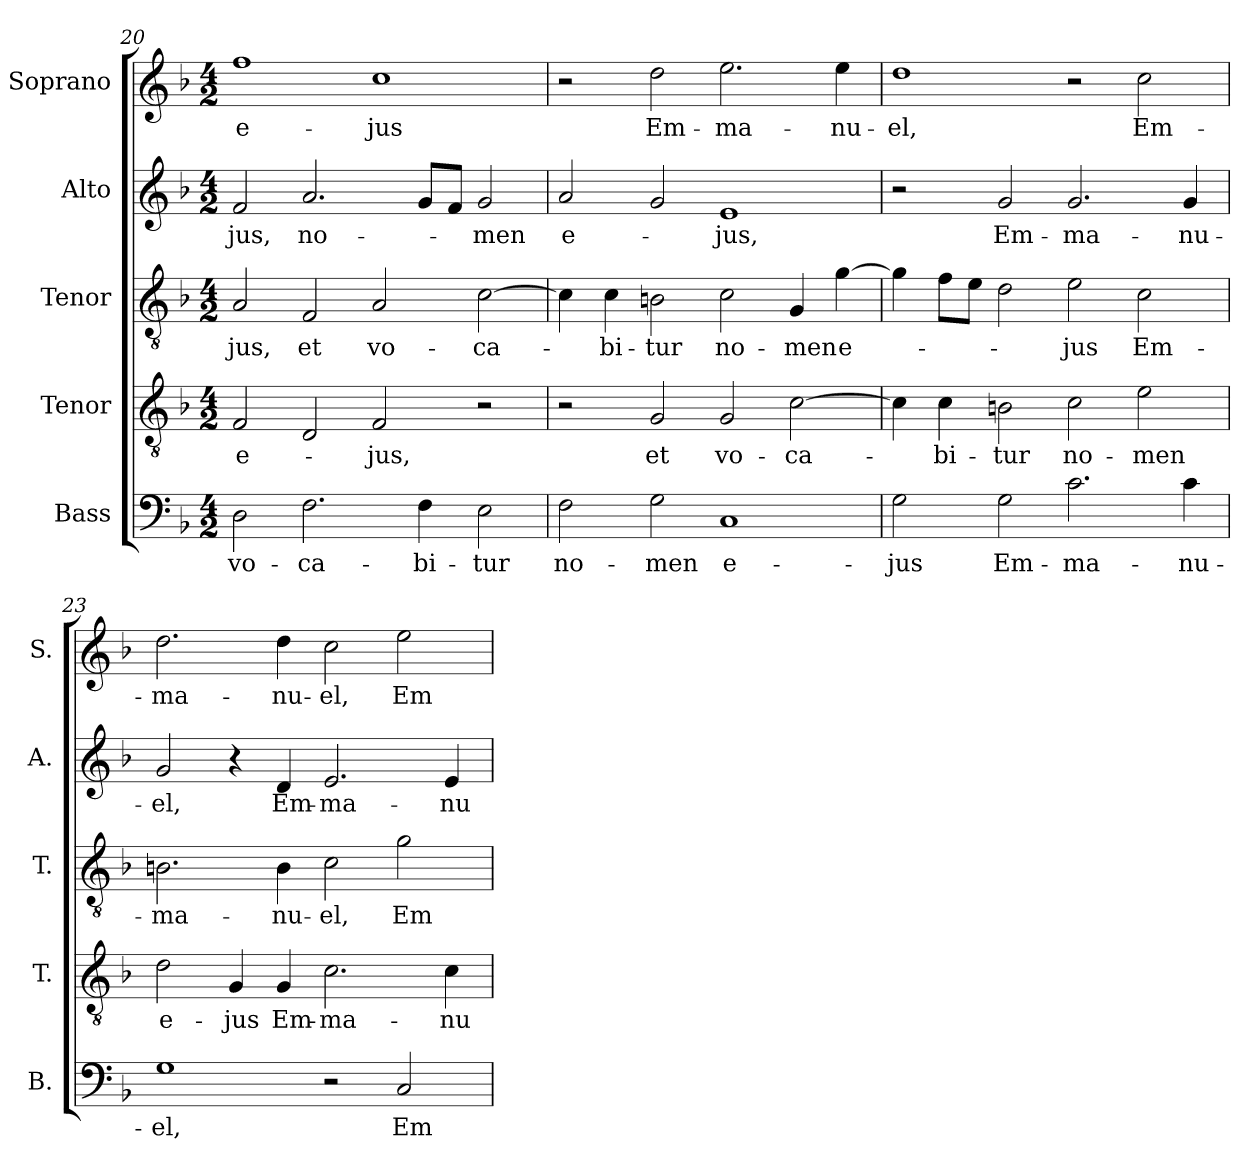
**kern	**text	**kern	**text	**kern	**text	**kern	**text	**kern	**text
*part5	*part5	*part4	*part4	*part3	*part3	*part2	*part2	*part1	*part1
*staff5	*staff5	*staff4	*staff4	*staff3	*staff3	*staff2	*staff2	*staff1	*staff1
*I"Bass	*	*I"Tenor	*	*I"Tenor	*	*I"Alto	*	*I"Soprano	*
*I'B.	*	*I'T.	*	*I'T.	*	*I'A.	*	*I'S.	*
!!LO:LB:g=z
*clefF4	*	*clefGv2	*	*clefGv2	*	*clefG2	*	*clefG2	*
*	*	*ITrd7c12	*	*ITrd7c12	*	*	*	*	*
*k[b-]	*	*k[b-]	*	*k[b-]	*	*k[b-]	*	*k[b-]	*
*F:	*	*F:	*	*F:	*	*F:	*	*F:	*
*M4/2	*	*M4/2	*	*M4/2	*	*M4/2	*	*M4/2	*
=20	=20	=20	=20	=20	=20	=20	=20	=20	=20
!	!LO:LY:b:color=#000000	!	!	!	!	!	!	!	!
!	!	!	!LO:LY:b:color=#000000	!	!	!	!	!	!
!	!	!	!	!	!LO:LY:b:color=#000000	!	!	!	!
!	!	!	!	!	!	!	!LO:LY:b:color=#000000	!	!
!	!	!	!	!	!	!	!	!	!LO:LY:b:color=#000000
2Di\	vo-	2FFi/	e-	2AAi/	-jus,	2fi/	-jus,	1ffi	e-
!	!LO:LY:b:color=#000000	!	!	!	!	!	!	!	!
!	!	!	!	!	!LO:LY:b:color=#000000	!	!	!	!
!	!	!	!	!	!	!	!LO:LY:b:color=#000000	!	!
2.Fi\	-ca-	2DDi/	.	2FFi/	et	2.ai/	no-	.	.
!	!	!	!LO:LY:b:color=#000000	!	!	!	!	!	!
!	!	!	!	!	!LO:LY:b:color=#000000	!	!	!	!
!	!	!	!	!	!	!	!	!	!LO:LY:b:color=#000000
.	.	2FFi/	-jus,	2AAi/	vo-	.	.	1cci	-jus
!	!LO:LY:b:color=#000000	!	!	!	!	!	!	!	!
4Fi\	-bi-	.	.	.	.	8gi/L	.	.	.
.	.	.	.	.	.	8fi/J	.	.	.
!	!LO:LY:b:color=#000000	!	!	!	!	!	!	!	!
!	!	!	!	!	!LO:LY:b:color=#000000	!	!	!	!
!	!	!	!	!	!	!	!LO:LY:b:color=#000000	!	!
2Ei\	-tur	2r	.	[2Ci\	-ca-	2gi/	-men	.	.
=21	=21	=21	=21	=21	=21	=21	=21	=21	=21
!	!LO:LY:b:color=#000000	!	!	!	!	!	!	!	!
!	!	!	!	!	!	!	!LO:LY:b:color=#000000	!	!
2Fi\	no-	2r	.	4Ci\]	.	2ai/	e-	2r	.
!	!	!	!	!	!LO:LY:b:color=#000000	!	!	!	!
.	.	.	.	4Ci\	-bi-	.	.	.	.
!	!LO:LY:b:color=#000000	!	!	!	!	!	!	!	!
!	!	!	!LO:LY:b:color=#000000	!	!	!	!	!	!
!	!	!	!	!	!LO:LY:b:color=#000000	!	!	!	!
!	!	!	!	!	!	!	!	!	!LO:LY:b:color=#000000
2Gi\	-men	2GGi/	et	2BBni\	-tur	2gi/	.	2ddi\	Em-
!	!LO:LY:b:color=#000000	!	!	!	!	!	!	!	!
!	!	!	!LO:LY:b:color=#000000	!	!	!	!	!	!
!	!	!	!	!	!LO:LY:b:color=#000000	!	!	!	!
!	!	!	!	!	!	!	!LO:LY:b:color=#000000	!	!
!	!	!	!	!	!	!	!	!	!LO:LY:b:color=#000000
1Ci	e-	2GGi/	vo-	2Ci\	no-	1ei	-jus,	2.eei\	-ma-
!	!	!	!LO:LY:b:color=#000000	!	!	!	!	!	!
!	!	!	!	!	!LO:LY:b:color=#000000	!	!	!	!
.	.	[2Ci\	-ca-	4GGi/	-men	.	.	.	.
!	!	!	!	!	!LO:LY:b:color=#000000	!	!	!	!
!	!	!	!	!	!	!	!	!	!LO:LY:b:color=#000000
.	.	.	.	[4Gi\	e-	.	.	4eei\	-nu-
=22	=22	=22	=22	=22	=22	=22	=22	=22	=22
!	!LO:LY:b:color=#000000	!	!	!	!	!	!	!	!
!	!	!	!	!	!	!	!	!	!LO:LY:b:color=#000000
2Gi\	-jus	4Ci\]	.	4Gi\]	.	2r	.	1ddi	-el,
!	!	!	!LO:LY:b:color=#000000	!	!	!	!	!	!
.	.	4Ci\	-bi-	8Fi\L	.	.	.	.	.
.	.	.	.	8Ei\J	.	.	.	.	.
!	!LO:LY:b:color=#000000	!	!	!	!	!	!	!	!
!	!	!	!LO:LY:b:color=#000000	!	!	!	!	!	!
!	!	!	!	!	!	!	!LO:LY:b:color=#000000	!	!
2Gi\	Em-	2BBni\	-tur	2Di\	.	2gi/	Em-	.	.
!	!LO:LY:b:color=#000000	!	!	!	!	!	!	!	!
!	!	!	!LO:LY:b:color=#000000	!	!	!	!	!	!
!	!	!	!	!	!LO:LY:b:color=#000000	!	!	!	!
!	!	!	!	!	!	!	!LO:LY:b:color=#000000	!	!
2.ci\	-ma-	2Ci\	no-	2Ei\	-jus	2.gi/	-ma-	2r	.
!	!	!	!LO:LY:b:color=#000000	!	!	!	!	!	!
!	!	!	!	!	!LO:LY:b:color=#000000	!	!	!	!
!	!	!	!	!	!	!	!	!	!LO:LY:b:color=#000000
.	.	2Ei\	-men	2Ci\	Em-	.	.	2cci\	Em-
!	!LO:LY:b:color=#000000	!	!	!	!	!	!	!	!
!	!	!	!	!	!	!	!LO:LY:b:color=#000000	!	!
4ci\	-nu-	.	.	.	.	4gi/	-nu-	.	.
!!LO:PB:g=z
=23	=23	=23	=23	=23	=23	=23	=23	=23	=23
!	!LO:LY:b:color=#000000	!	!	!	!	!	!	!	!
!	!	!	!LO:LY:b:color=#000000	!	!	!	!	!	!
!	!	!	!	!	!LO:LY:b:color=#000000	!	!	!	!
!	!	!	!	!	!	!	!LO:LY:b:color=#000000	!	!
!	!	!	!	!	!	!	!	!	!LO:LY:b:color=#000000
1Gi	-el,	2Di\	e-	2.BBni\	-ma-	2gi/	-el,	2.ddi\	-ma-
!	!	!	!LO:LY:b:color=#000000	!	!	!	!	!	!
.	.	4GGi/	-jus	.	.	4r	.	.	.
!	!	!	!LO:LY:b:color=#000000	!	!	!	!	!	!
!	!	!	!	!	!LO:LY:b:color=#000000	!	!	!	!
!	!	!	!	!	!	!	!LO:LY:b:color=#000000	!	!
!	!	!	!	!	!	!	!	!	!LO:LY:b:color=#000000
.	.	4GGi/	Em-	4BBi\	-nu-	4di/	Em-	4ddi\	-nu-
!	!	!	!LO:LY:b:color=#000000	!	!	!	!	!	!
!	!	!	!	!	!LO:LY:b:color=#000000	!	!	!	!
!	!	!	!	!	!	!	!LO:LY:b:color=#000000	!	!
!	!	!	!	!	!	!	!	!	!LO:LY:b:color=#000000
2r	.	2.Ci\	-ma-	2Ci\	-el,	2.ei/	-ma-	2cci\	-el,
!	!LO:LY:b:color=#000000	!	!	!	!	!	!	!	!
!	!	!	!	!	!LO:LY:b:color=#000000	!	!	!	!
!	!	!	!	!	!	!	!	!	!LO:LY:b:color=#000000
2Ci/	Em-	.	.	2Gi\	Em-	.	.	2eei\	Em-
!	!	!	!LO:LY:b:color=#000000	!	!	!	!	!	!
!	!	!	!	!	!	!	!LO:LY:b:color=#000000	!	!
.	.	4Ci\	-nu-	.	.	4ei/	-nu-	.	.
=	=	=	=	=	=	=	=	=	=
*-	*-	*-	*-	*-	*-	*-	*-	*-	*-
